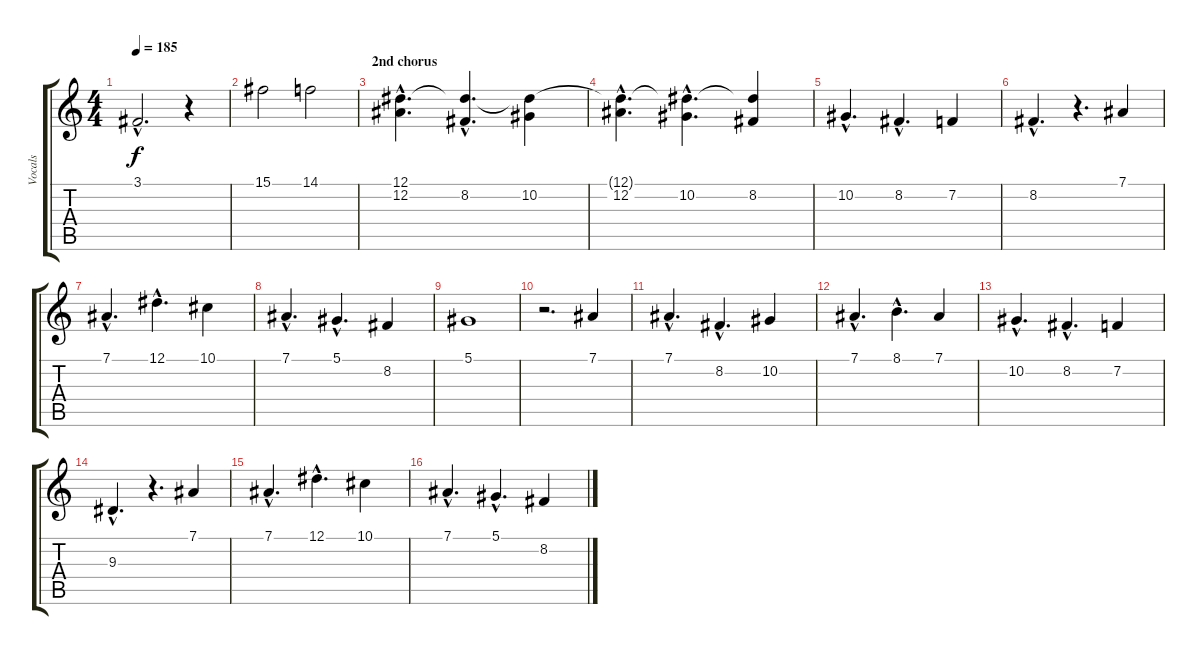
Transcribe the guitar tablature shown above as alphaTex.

\track ("Vocals" "Vocals") {instrument lead6voice}
\staff {score tabs}
\tuning (Eb4 Bb3 Gb3 Db3 Ab2 Eb2) {hide}
\ts (4 4)
\tempo 185
\clef g2
\ks c
3.1{hac}.2{d dy f} r.4 |
15.1.2 14.1.2 |
\section ("" "2nd chorus")
(12.1{hac} 12.2{hac}).4{d} (12.1{hac t} 8.2{hac}).4{d} (12.1{t} 10.2).4 |
(12.1{hac t} 12.2{hac}).4{d} (12.1{hac t} 10.2{hac}).4{d} (12.1{t} 8.2).4 |
10.2{hac}.4{d} 8.2{hac}.4{d} 7.2.4 |
8.2{hac}.4{d} r.4{d} 7.1.4 |
7.1{hac}.4{d} 12.1{hac}.4{d} 10.1.4 |
7.1{hac}.4{d} 5.1{hac}.4{d} 8.2.4 |
5.1.1 |
r.2{d} 7.1.4 |
7.1{hac}.4{d} 8.2{hac}.4{d} 10.2.4 |
7.1{hac}.4{d} 8.1{hac}.4{d} 7.1.4 |
10.2{hac}.4{d} 8.2{hac}.4{d} 7.2.4 |
9.3{hac}.4{d} r.4{d} 7.1.4 |
7.1{hac}.4{d} 12.1{hac}.4{d} 10.1.4 |
7.1{hac}.4{d} 5.1{hac}.4{d} 8.2.4
